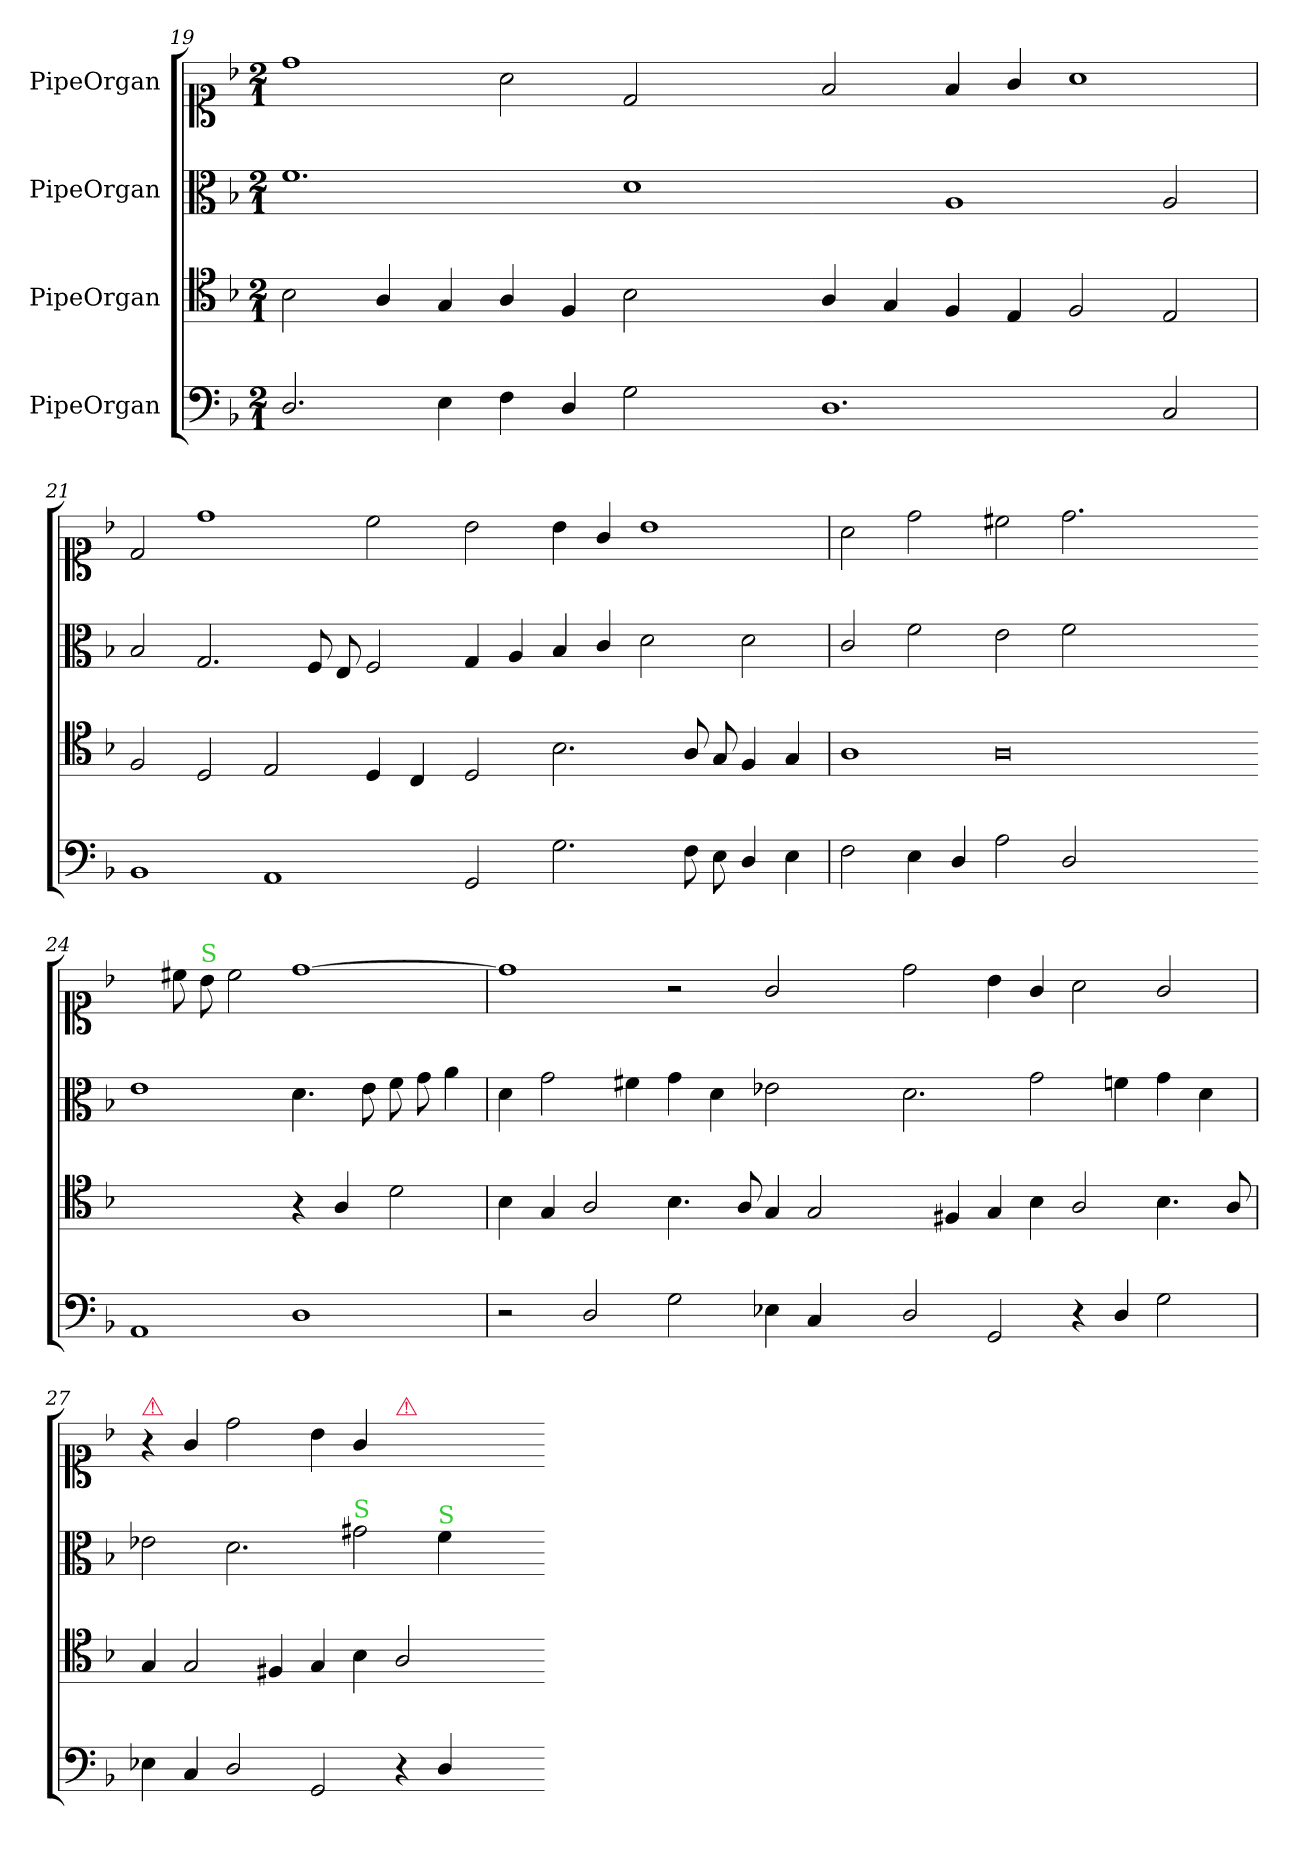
**kern	**kern	**kern	**kern
*part4	*part3	*part2	*part1
*staff4	*staff3	*staff2	*staff1
*I"PipeOrgan	*I"PipeOrgan	*I"PipeOrgan	*I"PipeOrgan
*clefF4	*clefC4	*clefC3	*clefC1
*k[b-]	*k[b-]	*k[b-]	*k[b-]
*M2/1	*M2/1	*M2/1	*M2/1
=19	=19	=19	=19
2.D/	2B-\	1.f	1dd
.	4A/	.	.
4E\	4G/	.	.
4F\	4A/	.	2a\
4D/	4F/	.	.
2G\	2B-\	1d	2d/
2ryy	2ryy	.	2ryy
=20-	=20-	=20-	=20-
1.D	4A/	2ryy	2f/
.	4G/	.	.
.	4F/	1A	4f/
.	4E/	.	4g/
.	2F/	.	1a
2C/	2E/	2A/	.
=21	=21	=21	=21
1BB-	2F/	2B-/	2d/
.	2D/	2.G/	1dd
1AA	2E/	.	.
.	.	8F/	.
.	.	8E/	.
.	4D/	2F/	2cc\
.	4C/	.	.
=22-	=22-	=22-	=22-
2GG/	2D/	4G/	2b-\
.	.	4A/	.
2.G\	2.B-\	4B-/	4b-\
.	.	4c/	4g/
.	.	2d\	1b-
8F\	8A/	.	.
8E\	8G/	.	.
4D/	4F/	2d\	.
4E\	4G/	.	.
=23	=23	=23	=23
2F\	1A	2c/	2a\
4E\	.	2f\	2dd\
4D/	.	.	.
2A\	0A	2e\	2cc#X\
2D/	.	2f\	2.dd\
1ryy	.	1ryy	.
.	.	.	2.ryy
=24-	=24-	=24-	=24-
1AA	1ryy	1e	4ryy
.	.	.	8cc#X\
!	!	!	!LO:TX:a:color=limegreen:t=S
.	.	.	8b-\
.	.	.	2cc#\
1D	4r	4.d\	[1dd
.	4A/	.	.
.	.	8e\	.
.	2d\	8f\	.
.	.	8g\	.
.	.	4a\	.
=25	=25	=25	=25
2r	4B-\	4d\	1dd]
.	4G/	2g\	.
2D/	2A/	.	.
.	.	4f#X\	.
2G\	4.B-\	4g\	2r
.	.	4d\	.
.	8A/	.	.
4E-X\	4G/	2e-X\	2g/
4C/	2G/	.	.
4ryy	.	4ryy	4ryy
=26-	=26-	=26-	=26-
2D/	4ryy	2.d\	2dd\
.	4F#X/	.	.
2GG/	4G/	.	4b-\
.	4B-\	2g\	4g/
4r	2A/	.	2a\
4D/	.	4fn\	.
2G\	4.B-\	4g\	2g/
.	.	4d\	.
.	8A/	.	.
=27	=27	=27	=27
!	!	!	!LO:TX:a:color=crimson:t=⚠
4E-X\	4G/	2e-X\	4r
4C/	2G/	.	4g/
2D/	.	2.d\	2dd\
.	4F#X/	.	.
2GG/	4G/	.	4b-\
!	!	!LO:TX:a:color=limegreen:t=S	!
.	4B-\	2g#X\	4g/
!	!	!	!LO:TX:a:color=crimson:t=⚠
4r	2A/	.	1ryy
!	!	!LO:TX:a:color=limegreen:t=S	!
4D/	.	4f\	.
2ryy	2ryy	2ryy	.
=-	=-	=-	=-
*-	*-	*-	*-
